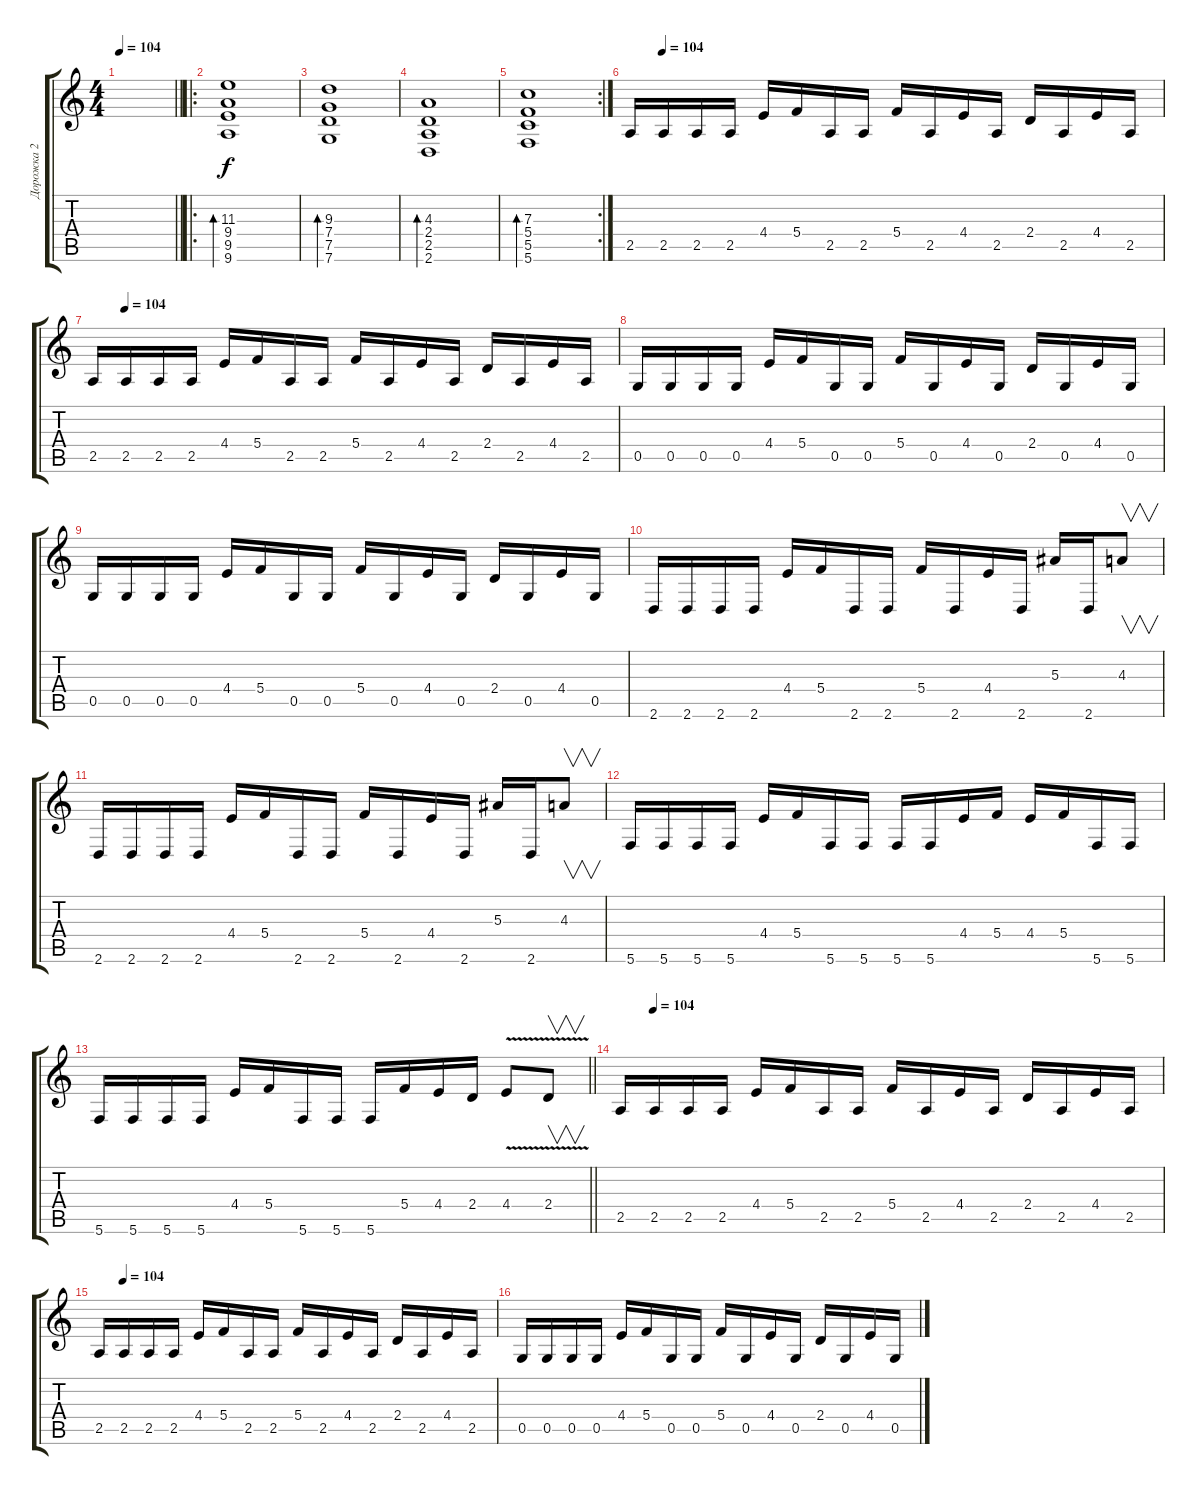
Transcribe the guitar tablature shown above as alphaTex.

\track ("Дорожка 2" "Дорожка 2") {instrument distortionguitar}
\staff {score tabs}
\tuning (D4 A3 F3 C3 G2 C2) {hide}
\ts (4 4)
\tempo 104
\clef g2
\barLineRight lightlight
\ks c
|
\ro
(11.3 9.4 9.5 9.6).1{bd 240 instrument acousticguitarsteel} |
(9.3 7.4 7.5 7.6).1{bd 240} |
(4.3 2.4 2.5 2.6).1{bd 240} |
\rc 2
(7.3 5.4 5.5 5.6).1{bd 240} |
\tempo (104 0.0625)
2.5.16{instrument distortionguitar} 2.5.16 2.5.16 2.5.16 4.4.16 5.4.16 2.5.16 2.5.16 5.4.16 2.5.16 4.4.16 2.5.16 2.4.16 2.5.16 4.4.16 2.5.16 |
\tempo (104 0.0625)
2.5.16{instrument distortionguitar} 2.5.16 2.5.16 2.5.16 4.4.16 5.4.16 2.5.16 2.5.16 5.4.16 2.5.16 4.4.16 2.5.16 2.4.16 2.5.16 4.4.16 2.5.16 |
0.5.16 0.5.16 0.5.16 0.5.16 4.4.16 5.4.16 0.5.16 0.5.16 5.4.16 0.5.16 4.4.16 0.5.16 2.4.16 0.5.16 4.4.16 0.5.16 |
0.5.16 0.5.16 0.5.16 0.5.16 4.4.16 5.4.16 0.5.16 0.5.16 5.4.16 0.5.16 4.4.16 0.5.16 2.4.16 0.5.16 4.4.16 0.5.16 |
2.6.16 2.6.16 2.6.16 2.6.16 4.4.16 5.4.16 2.6.16 2.6.16 5.4.16 2.6.16 4.4.16 2.6.16 5.3.16 2.6.16 4.3.8{v} |
2.6.16 2.6.16 2.6.16 2.6.16 4.4.16 5.4.16 2.6.16 2.6.16 5.4.16 2.6.16 4.4.16 2.6.16 5.3.16 2.6.16 4.3.8{v} |
5.6.16 5.6.16 5.6.16 5.6.16 4.4.16 5.4.16 5.6.16 5.6.16 5.6.16 5.6.16 4.4.16 5.4.16 4.4.16 5.4.16 5.6.16 5.6.16 |
\barLineRight lightlight
5.6.16 5.6.16 5.6.16 5.6.16 4.4.16 5.4.16 5.6.16 5.6.16 5.6.16 5.4.16 4.4.16 2.4.16 4.4{v}.8 2.4{v}.8{v} |
\tempo (104 0.0625)
2.5.16{instrument distortionguitar} 2.5.16 2.5.16 2.5.16 4.4.16 5.4.16 2.5.16 2.5.16 5.4.16 2.5.16 4.4.16 2.5.16 2.4.16 2.5.16 4.4.16 2.5.16 |
\tempo (104 0.0625)
2.5.16{instrument distortionguitar} 2.5.16 2.5.16 2.5.16 4.4.16 5.4.16 2.5.16 2.5.16 5.4.16 2.5.16 4.4.16 2.5.16 2.4.16 2.5.16 4.4.16 2.5.16 |
0.5.16 0.5.16 0.5.16 0.5.16 4.4.16 5.4.16 0.5.16 0.5.16 5.4.16 0.5.16 4.4.16 0.5.16 2.4.16 0.5.16 4.4.16 0.5.16
